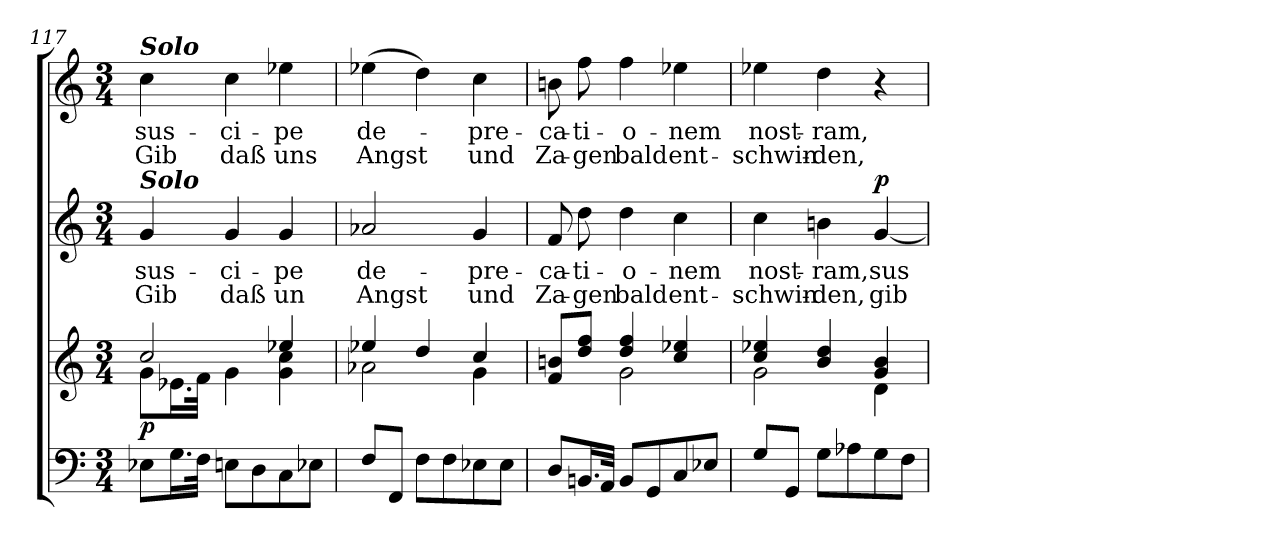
**kern	**kern	**dynam	**kern	**text	**text	**dynam	**kern	**text	**text
*part3	*part3	*part3	*part2	*part2	*part2	*part2	*part1	*part1	*part1
*staff4	*staff3	*staff3/4	*staff2	*staff2	*staff2	*staff2	*staff1	*staff1	*staff1
*clefF4	*clefG2	*	*clefG2	*	*	*	*clefG2	*	*
*k[]	*k[]	*	*k[]	*	*	*	*k[]	*	*
*C:	*C:	*	*C:	*	*	*	*C:	*	*
*M3/4	*M3/4	*	*M3/4	*	*	*	*M3/4	*	*
=117	=117	=117	=117	=117	=117	=117	=117	=117	=117
*	*^	*	*	*	*	*	*	*	*
!	!	!	!	!	!	!	!	!LO:TX:a:Bi:t=Solo	!	!
!	!	!	!	!LO:TX:a:Bi:t=Solo	!	!	!	!	!	!
!	!	!	!LO:DY:b	!	!LO:LY:b	!LO:LY:b	!	!	!LO:LY:b	!LO:LY:b
8E-X\L	2cc/	8g\L	p	4g/	sus-	Gib	.	4cc\	sus-	Gib
16.G\L	.	16.e-X\L	.	.	.	.	.	.	.	.
32F\JJk	.	32f\JJk	.	.	.	.	.	.	.	.
!	!	!	!	!	!LO:LY:b	!LO:LY:b	!	!	!LO:LY:b	!LO:LY:b
8E\L	.	4g\	.	4g/	-ci-	daß	.	4cc\	-ci-	daß
8D\	.	.	.	.	.	.	.	.	.	.
!	!	!	!	!	!LO:LY:b	!LO:LY:b	!	!	!LO:LY:b	!LO:LY:b
8C\	4ee-X/	4g\ 4cc\	.	4g/	-pe	un	.	4ee-X\	-pe	uns
8E-X\J	.	.	.	.	.	.	.	.	.	.
!!LO:PB:g=z
=118	=118	=118	=118	=118	=118	=118	=118	=118	=118	=118
!	!	!	!	!	!LO:LY:b	!LO:LY:b	!	!	!LO:LY:b	!LO:LY:b
8F/L	4ee-X/	2a-X\	.	2a-X/	de-	Angst	.	(>4ee-X\	de-	Angst
8FF/J	.	.	.	.	.	.	.	.	.	.
8F\L	4dd/	.	.	.	.	.	.	4dd\)	.	.
8F\	.	.	.	.	.	.	.	.	.	.
!	!	!	!	!	!LO:LY:b	!LO:LY:b	!	!	!LO:LY:b	!LO:LY:b
8E-X\	4cc/	4g\	.	4g/	-pre-	und	.	4cc\	-pre-	und
8E-\J	.	.	.	.	.	.	.	.	.	.
=119	=119	=119	=119	=119	=119	=119	=119	=119	=119	=119
!	!	!	!	!	!LO:LY:b	!LO:LY:b	!	!	!LO:LY:b	!LO:LY:b
8D/L	8f/ 8bn/L	4ryy	.	8f/	-ca-	Za-	.	8bn\	-ca-	Za-
!	!	!	!	!	!LO:LY:b	!LO:LY:b	!	!	!LO:LY:b	!LO:LY:b
16.BBn/L	8dd/ 8ff/J	.	.	8dd\	-ti-	-gen	.	8ff\	-ti-	-gen
32AA/JJk	.	.	.	.	.	.	.	.	.	.
!	!	!	!	!	!LO:LY:b	!LO:LY:b	!	!	!LO:LY:b	!LO:LY:b
8BB/L	4dd/ 4ff/	2g\	.	4dd\	-o-	bald	.	4ff\	-o-	bald
8GG/	.	.	.	.	.	.	.	.	.	.
!	!	!	!	!	!LO:LY:b	!LO:LY:b	!	!	!LO:LY:b	!LO:LY:b
8C/	4cc/ 4ee-X/	.	.	4cc\	-nem	ent-	.	4ee-X\	-nem	ent-
8E-X/J	.	.	.	.	.	.	.	.	.	.
=120	=120	=120	=120	=120	=120	=120	=120	=120	=120	=120
!	!	!	!	!	!LO:LY:b	!LO:LY:b	!	!	!LO:LY:b	!LO:LY:b
8G/L	4cc/ 4ee-X/	2g\	.	4cc\	nost-	-schwin-	.	4ee-X\	nost-	-schwin-
8GG/J	.	.	.	.	.	.	.	.	.	.
!	!	!	!	!	!LO:LY:b	!LO:LY:b	!	!	!LO:LY:b	!LO:LY:b
8G\L	4b/ 4dd/	.	.	4bn\	-ram,	-den,	.	4dd\	-ram,	-den,
8A-X\	.	.	.	.	.	.	.	.	.	.
!	!	!	!	!	!LO:LY:b	!LO:LY:b	!LO:DY:a	!	!	!
8G\	4g/ 4b/	4d\	.	[4g/	sus-	gib	p	4r	.	.
8F\J	.	.	.	.	.	.	.	.	.	.
*	*v	*v	*	*	*	*	*	*	*	*
=	=	=	=	=	=	=	=	=	=
*-	*-	*-	*-	*-	*-	*-	*-	*-	*-
